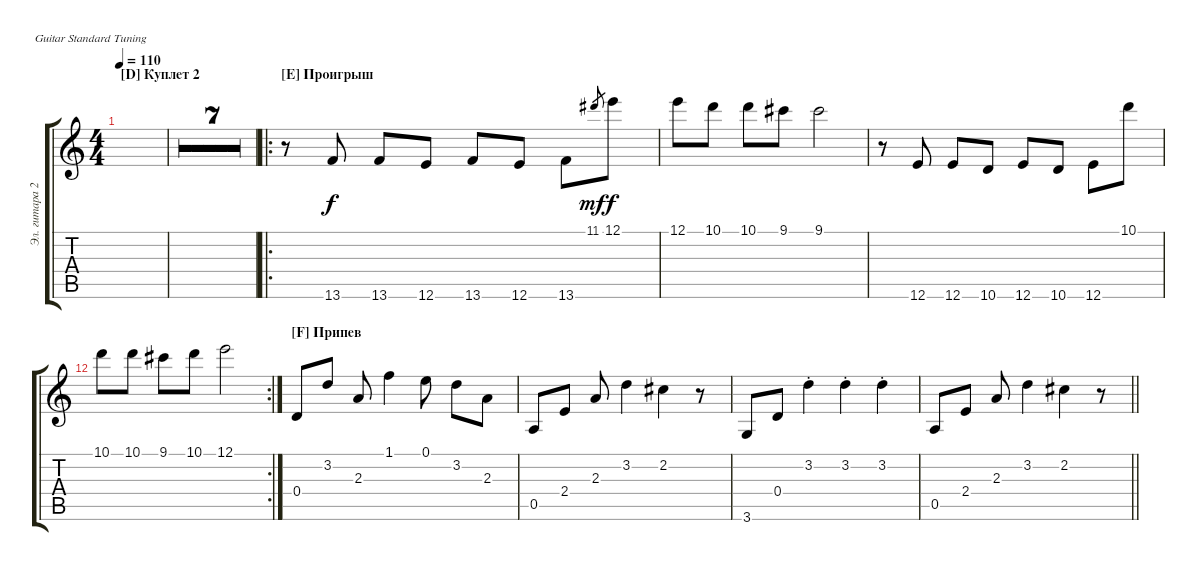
\bracketExtendMode groupsimilarinstruments
\multiTrackTrackNamePolicy hidden
\firstSystemTrackNameMode fullname
\otherSystemsTrackNameMode fullname
\otherSystemsTrackNameOrientation horizontal
\defaultBarNumberDisplay FirstOfSystem
\track ("Эл. гитара 2" "E-Gt") {multiBarRest instrument distortionguitar}
\staff {score tabs}
\tuning (E4 B3 G3 D3 A2 E2)
\ts (4 4)
\section ("D" "Куплет 2")
\tempo 110
\clef g2
\ks c
|
|
|
|
|
|
|
\barLineRight lightlight
|
\ro
\section ("E" "Проигрыш")
r.8 13.6.8 13.6.8 12.6.8 13.6.8 12.6.8 13.6.8 11.1.8{gr dy mf} 12.1.8{dy f} |
12.1.8 10.1.8 10.1.8 9.1.8 9.1.2 |
r.8 12.6.8 12.6.8 10.6.8 12.6.8 10.6.8 12.6.8 10.1.8 |
\rc 2
10.1.8 10.1.8 9.1.8 10.1.8 12.1.2 |
\section ("F" "Припев")
0.4.8 3.2.8 2.3.8 1.1.4 0.1.8 3.2.8 2.3.8 |
0.5.8 2.4.8 2.3.8 3.2.4 2.2.4 r.8 |
3.6.8 0.4.8 3.2{st}.4 3.2{st}.4 3.2{st}.4 |
\barLineRight lightlight
0.5.8 2.4.8 2.3.8 3.2.4 2.2.4 r.8
